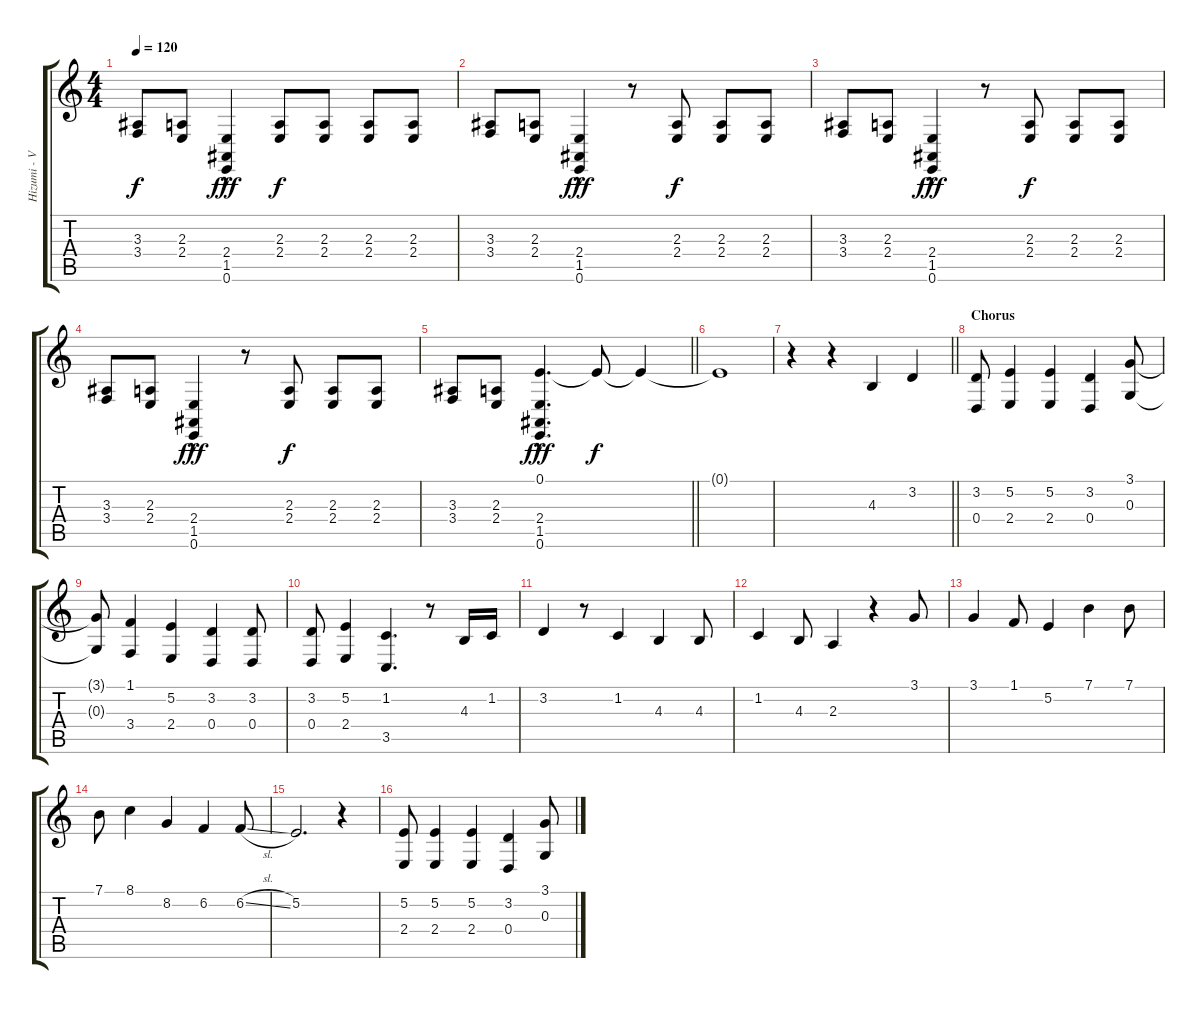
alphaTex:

\track ("Hizumi - Vocals" "Hizumi - V") {instrument lead6voice}
\staff {score tabs}
\tuning (E4 B3 G3 D3 A2 E2) {hide}
\ts (4 4)
\tempo 120
\clef g2
\ks c
(3.3 3.4).8{dy f} (2.3 2.4).8 (2.4 1.5{hac} 0.6{hac}).4{dy fff} (2.3 2.4).8{dy f} (2.3 2.4).8 (2.3 2.4).8 (2.3 2.4).8 |
(3.3 3.4).8 (2.3 2.4).8 (2.4 1.5{hac} 0.6{hac}).4{dy fff} r.8 (2.3 2.4).8{dy f} (2.3 2.4).8 (2.3 2.4).8 |
(3.3 3.4).8 (2.3 2.4).8 (2.4 1.5{hac} 0.6{hac}).4{dy fff} r.8 (2.3 2.4).8{dy f} (2.3 2.4).8 (2.3 2.4).8 |
(3.3 3.4).8 (2.3 2.4).8 (2.4 1.5{hac} 0.6{hac}).4{dy fff} r.8 (2.3 2.4).8{dy f} (2.3 2.4).8 (2.3 2.4).8 |
\barLineRight lightlight
(3.3 3.4).8 (2.3 2.4).8 (0.1 2.4 1.5{hac} 0.6{hac}).4{d dy fff} 0.1{t}.8{dy f} 0.1{t}.4 |
\section ("" "")
0.1{t}.1 |
\barLineRight lightlight
r.4 r.4 4.3.4 3.2.4 |
\section ("" "Chorus")
(3.2 0.4).8 (5.2 2.4).4 (5.2 2.4).4 (3.2 0.4).4 (3.1 0.3).8 |
(3.1{t} 0.3{t}).8 (1.1 3.4).4 (5.2 2.4).4 (3.2 0.4).4 (3.2 0.4).8 |
(3.2 0.4).8 (5.2 2.4).4 (1.2 3.5).4{d} r.8 4.3.16 1.2.16 |
3.2.4 r.8 1.2.4 4.3.4 4.3.8 |
1.2.4 4.3.8 2.3.4 r.4 3.1.8 |
3.1.4 1.1.8 5.2.4 7.1.4 7.1.8 |
7.1.8 8.1.4 8.2.4 6.2.4 6.2{sl}.8 |
5.2.2{d} r.4 |
(5.2 2.4).8 (5.2 2.4).4 (5.2 2.4).4 (3.2 0.4).4 (3.1 0.3).8
